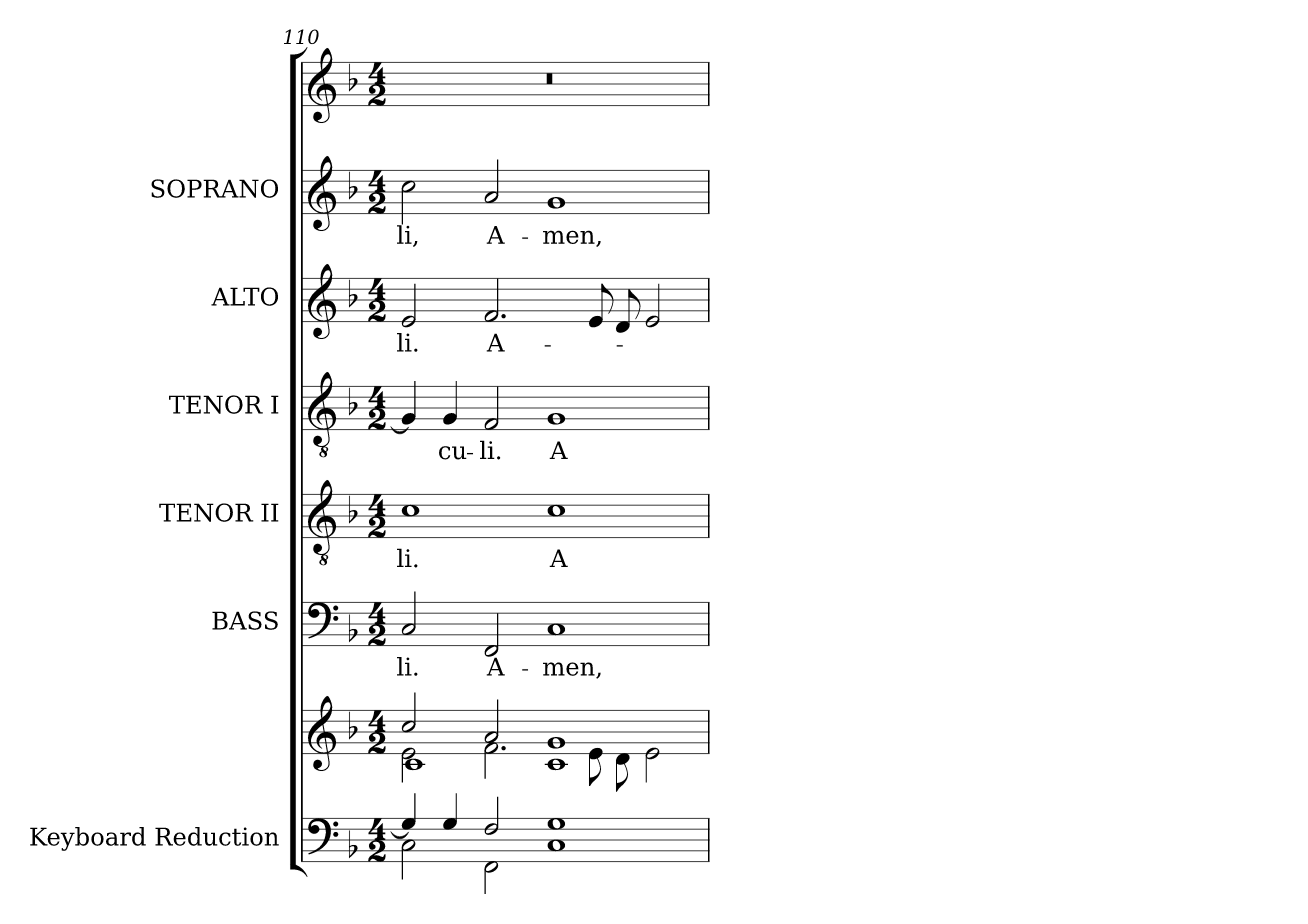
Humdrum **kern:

**kern	**kern	**kern	**text	**kern	**text	**kern	**text	**kern	**text	**kern	**text	**kern
*part7	*part7	*part6	*part6	*part5	*part5	*part4	*part4	*part3	*part3	*part2	*part2	*part1
*staff8	*staff7	*staff6	*staff6	*staff5	*staff5	*staff4	*staff4	*staff3	*staff3	*staff2	*staff2	*staff1
*I"Keyboard Reduction	*	*I"BASS	*	*I"TENOR II	*	*I"TENOR I	*	*I"ALTO	*	*I"SOPRANO	*	*
*I'Reduc.	*	*I'B.	*	*I'T. II	*	*I'T. I	*	*I'A.	*	*I'S.	*	*
*clefF4	*clefG2	*clefF4	*	*clefGv2	*	*clefGv2	*	*clefG2	*	*clefG2	*	*clefG2
*	*	*	*	*ITrd7c12	*	*ITrd7c12	*	*	*	*	*	*
*k[b-]	*k[b-]	*k[b-]	*	*k[b-]	*	*k[b-]	*	*k[b-]	*	*k[b-]	*	*k[b-]
*F:	*F:	*F:	*	*F:	*	*F:	*	*F:	*	*F:	*	*F:
*M4/2	*M4/2	*M4/2	*	*M4/2	*	*M4/2	*	*M4/2	*	*M4/2	*	*M4/2
=110	=110	=110	=110	=110	=110	=110	=110	=110	=110	=110	=110	=110
*^	*^	*	*	*	*	*	*	*	*	*	*	*
*	*	*	*^	*	*	*	*	*	*	*	*	*	*	*
!	!	!	!	!	!	!LO:LY:b:color=#000000	!	!	!	!	!	!	!	!	!
!	!	!	!	!	!	!	!	!LO:LY:b:color=#000000	!	!	!	!	!	!	!
!	!	!	!	!	!	!	!	!	!	!	!	!LO:LY:b:color=#000000	!	!	!
!	!	!	!	!	!	!	!	!	!	!	!	!	!	!LO:LY:b:color=#000000	!LO:N:vis=1
4Gi/]	2Ci\	2cci/	2ei\	1ci	2Ci/	-li.	1Ci	-li.	4GGi/]	.	2ei/	-li.	2cci\	-li,	0r
!	!	!	!	!	!	!	!	!	!	!LO:LY:b:color=#000000	!	!	!	!	!
4Gi/	.	.	.	.	.	.	.	.	4GGi/	-cu-	.	.	.	.	.
!	!	!	!	!	!	!LO:LY:b:color=#000000	!	!	!	!	!	!	!	!	!
!	!	!	!	!	!	!	!	!	!	!LO:LY:b:color=#000000	!	!	!	!	!
!	!	!	!	!	!	!	!	!	!	!	!	!LO:LY:b:color=#000000	!	!	!
!	!	!	!	!	!	!	!	!	!	!	!	!	!	!LO:LY:b:color=#000000	!
2Fi/	2FFi\	2ai/	2.fi\	.	2FFi/	A-	.	.	2FFi/	-li.	2.fi/	A-	2ai/	A-	.
!	!	!	!	!	!	!LO:LY:b:color=#000000	!	!	!	!	!	!	!	!	!
!	!	!	!	!	!	!	!	!LO:LY:b:color=#000000	!	!	!	!	!	!	!
!	!	!	!	!	!	!	!	!	!	!LO:LY:b:color=#000000	!	!	!	!	!
!	!	!	!	!	!	!	!	!	!	!	!	!	!	!LO:LY:b:color=#000000	!
1Gi	1Ci	1gi	.	1ci	1Ci	-men,	1Ci	A-	1GGi	A-	.	.	1gi	-men,	.
.	.	.	8ei\	.	.	.	.	.	.	.	8ei/	.	.	.	.
.	.	.	8di\	.	.	.	.	.	.	.	8di/	.	.	.	.
.	.	.	2ei\	.	.	.	.	.	.	.	2ei/	.	.	.	.
*v	*v	*	*	*	*	*	*	*	*	*	*	*	*	*	*
*	*v	*v	*v	*	*	*	*	*	*	*	*	*	*	*
=	=	=	=	=	=	=	=	=	=	=	=	=
*-	*-	*-	*-	*-	*-	*-	*-	*-	*-	*-	*-	*-
